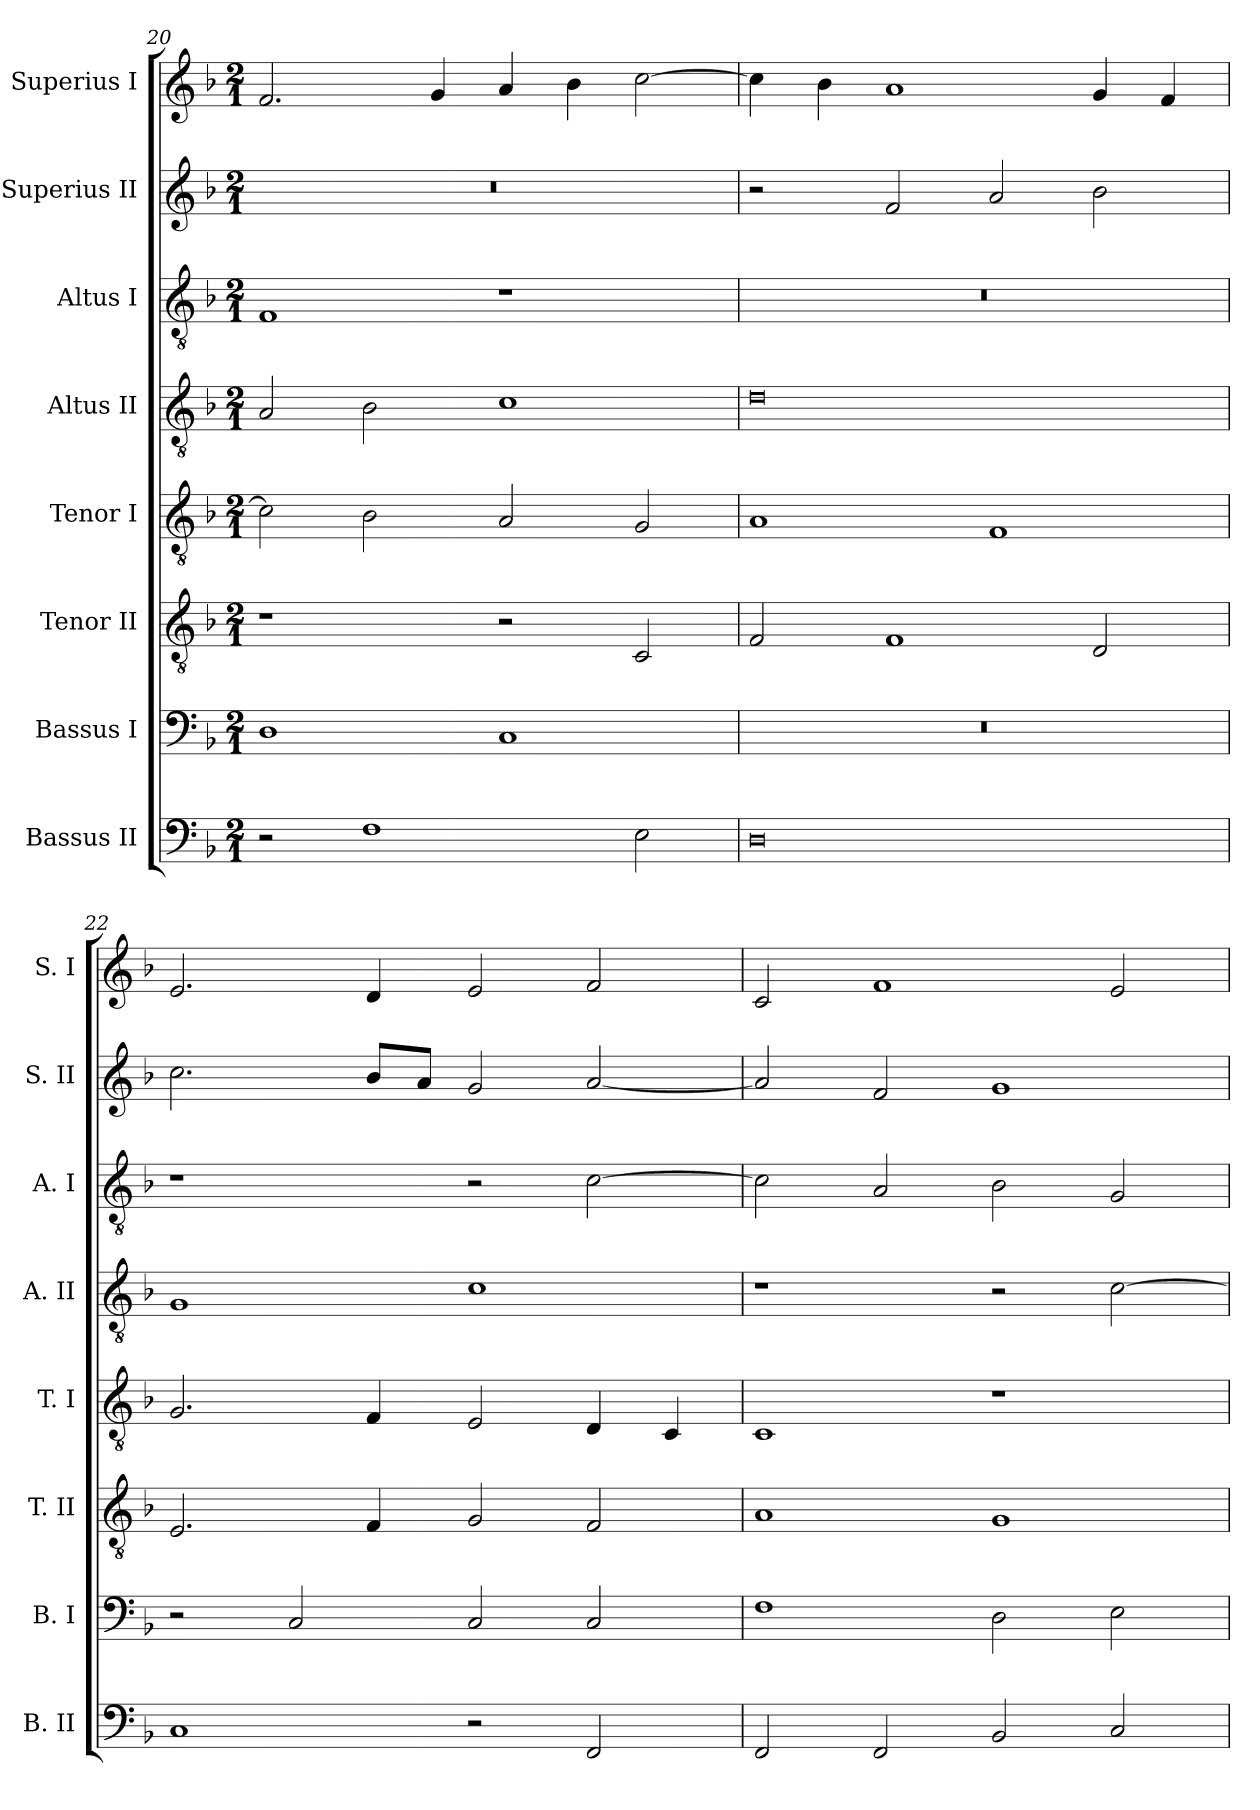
**kern	**kern	**kern	**kern	**kern	**kern	**kern	**kern
*part8	*part7	*part6	*part5	*part4	*part3	*part2	*part1
*staff8	*staff7	*staff6	*staff5	*staff4	*staff3	*staff2	*staff1
*I"Bassus II	*I"Bassus I	*I"Tenor II	*I"Tenor I	*I"Altus II	*I"Altus I	*I"Superius II	*I"Superius I
*I'B. II	*I'B. I	*I'T. II	*I'T. I	*I'A. II	*I'A. I	*I'S. II	*I'S. I
*clefF4	*clefF4	*clefGv2	*clefGv2	*clefGv2	*clefGv2	*clefG2	*clefG2
*k[b-]	*k[b-]	*k[b-]	*k[b-]	*k[b-]	*k[b-]	*k[b-]	*k[b-]
*F:	*F:	*F:	*F:	*F:	*F:	*F:	*F:
*M2/1	*M2/1	*M2/1	*M2/1	*M2/1	*M2/1	*M2/1	*M2/1
=20	=20	=20	=20	=20	=20	=20	=20
2r	1D	1r	2c]	2A	1F	0r	2.f
1F	.	.	2B-	2B-	.	.	.
.	.	.	.	.	.	.	4g
.	1C	2r	2A	1c	1r	.	4a
.	.	.	.	.	.	.	4b-
2E	.	2C	2G	.	.	.	[2cc
=21	=21	=21	=21	=21	=21	=21	=21
0D	0r	2F	1A	0d	0r	2r	4cc]
.	.	.	.	.	.	.	4b-
.	.	1F	.	.	.	2f	1a
.	.	.	1F	.	.	2a	.
.	.	2D	.	.	.	2b-	4g
.	.	.	.	.	.	.	4f
=22	=22	=22	=22	=22	=22	=22	=22
1C	2r	2.E	2.G	1G	1r	2.cc	2.e
.	2C	.	.	.	.	.	.
.	.	4F	4F	.	.	8b-L	4d
.	.	.	.	.	.	8aJ	.
2r	2C	2G	2E	1c	2r	2g	2e
2FF	2C	2F	4D	.	[2c	[2a	2f
.	.	.	4C	.	.	.	.
=23	=23	=23	=23	=23	=23	=23	=23
2FF	1F	1A	1C	1r	2c]	2a]	2c
2FF	.	.	.	.	2A	2f	1f
2BB-	2D	1G	1r	2r	2B-	1g	.
2C	2E	.	.	[2c	2G	.	2e
=	=	=	=	=	=	=	=
*-	*-	*-	*-	*-	*-	*-	*-
